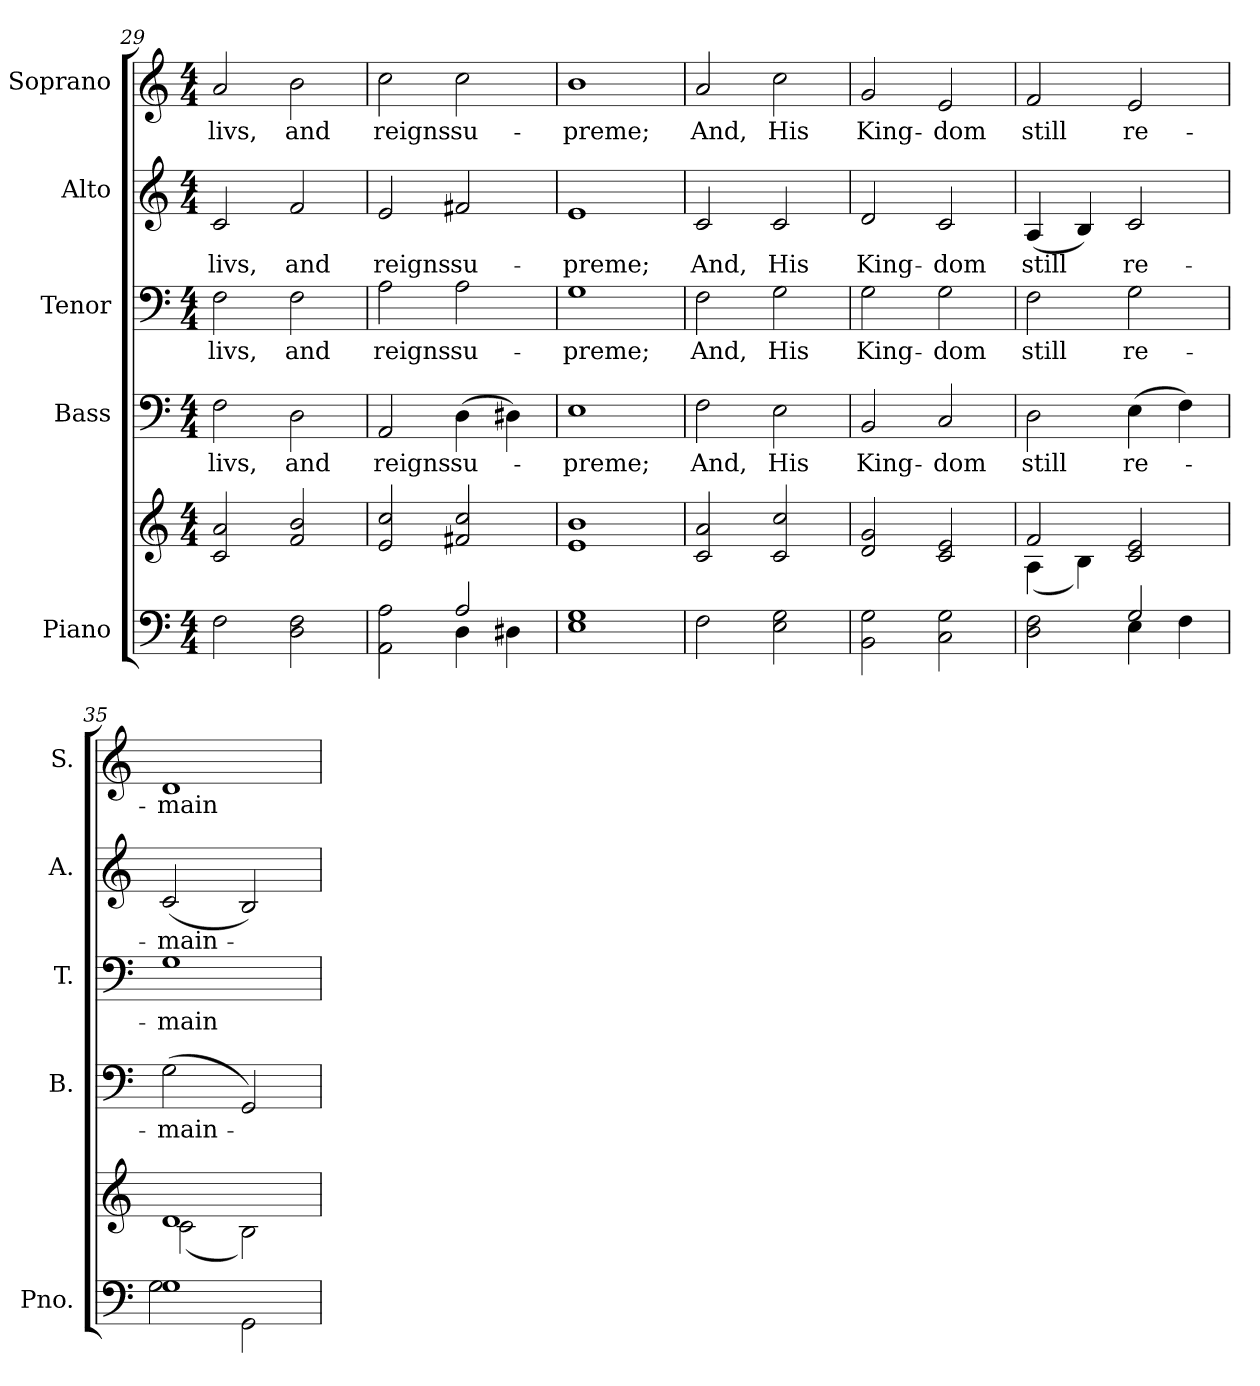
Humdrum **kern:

**kern	**kern	**kern	**text	**kern	**text	**kern	**text	**kern	**text
*part5	*part5	*part4	*part4	*part3	*part3	*part2	*part2	*part1	*part1
*staff6	*staff5	*staff4	*staff4	*staff3	*staff3	*staff2	*staff2	*staff1	*staff1
*I"Piano	*	*I"Bass	*	*I"Tenor	*	*I"Alto	*	*I"Soprano	*
*I'Pno.	*	*I'B.	*	*I'T.	*	*I'A.	*	*I'S.	*
!!LO:PB:g=z
*clefF4	*clefG2	*clefF4	*	*clefF4	*	*clefG2	*	*clefG2	*
*k[]	*k[]	*k[]	*	*k[]	*	*k[]	*	*k[]	*
*C:	*C:	*C:	*	*C:	*	*C:	*	*C:	*
*M4/4	*M4/4	*M4/4	*	*M4/4	*	*M4/4	*	*M4/4	*
=29	=29	=29	=29	=29	=29	=29	=29	=29	=29
!	!	!	!LO:LY:b:color=#000000	!	!	!	!	!	!
!	!	!	!	!	!LO:LY:b:color=#000000	!	!	!	!
!	!	!	!	!	!	!	!LO:LY:b:color=#000000	!	!
!	!	!	!	!	!	!	!	!	!LO:LY:b:color=#000000
2Fi\	2ci/ 2ai	2Fi\	livs,	2Fi\	livs,	2ci/	livs,	2ai/	livs,
!	!	!	!LO:LY:b:color=#000000	!	!	!	!	!	!
!	!	!	!	!	!LO:LY:b:color=#000000	!	!	!	!
!	!	!	!	!	!	!	!LO:LY:b:color=#000000	!	!
!	!	!	!	!	!	!	!	!	!LO:LY:b:color=#000000
2Di\ 2Fi	2fi/ 2bi	2Di\	and	2Fi\	and	2fi/	and	2bi\	and
=30	=30	=30	=30	=30	=30	=30	=30	=30	=30
*^	*	*	*	*	*	*	*	*	*
!	!	!	!	!LO:LY:b:color=#000000	!	!	!	!	!	!
!	!	!	!	!	!	!LO:LY:b:color=#000000	!	!	!	!
!	!	!	!	!	!	!	!	!LO:LY:b:color=#000000	!	!
!	!	!	!	!	!	!	!	!	!	!LO:LY:b:color=#000000
2AAi\ 2Ai	2ryy	2ei/ 2cci	2AAi/	reigns	2Ai\	reigns	2ei/	reigns	2cci\	reigns
!	!	!	!	!LO:LY:b:color=#000000	!	!	!	!	!	!
!	!	!	!	!	!	!LO:LY:b:color=#000000	!	!	!	!
!	!	!	!	!	!	!	!	!LO:LY:b:color=#000000	!	!
!	!	!	!	!	!	!	!	!	!	!LO:LY:b:color=#000000
2Ai/	4Di\	2f#Xi/ 2cci	(4Di\	su-	2Ai\	su-	2f#Xi/	su-	2cci\	su-
.	4D#Xi\	.	4D#Xi\)	.	.	.	.	.	.	.
*v	*v	*	*	*	*	*	*	*	*	*
=31	=31	=31	=31	=31	=31	=31	=31	=31	=31
*^	*	*	*	*	*	*	*	*	*
!	!	!	!	!LO:LY:b:color=#000000	!	!	!	!	!	!
*v	*v	*	*	*	*	*	*	*	*	*
*^	*	*	*	*	*	*	*	*	*
!	!	!	!	!	!	!LO:LY:b:color=#000000	!	!	!	!
*v	*v	*	*	*	*	*	*	*	*	*
*^	*	*	*	*	*	*	*	*	*
!	!	!	!	!	!	!	!	!LO:LY:b:color=#000000	!	!
*v	*v	*	*	*	*	*	*	*	*	*
*^	*	*	*	*	*	*	*	*	*
!	!	!	!	!	!	!	!	!	!	!LO:LY:b:color=#000000
*v	*v	*	*	*	*	*	*	*	*	*
1Ei 1Gi	1ei 1bi	1Ei	-preme;	1Gi	-preme;	1ei	-preme;	1bi	-preme;
!!LO:PB:g=z
=32	=32	=32	=32	=32	=32	=32	=32	=32	=32
!	!	!	!LO:LY:b:color=#000000	!	!	!	!	!	!
!	!	!	!	!	!LO:LY:b:color=#000000	!	!	!	!
!	!	!	!	!	!	!	!LO:LY:b:color=#000000	!	!
!	!	!	!	!	!	!	!	!	!LO:LY:b:color=#000000
2Fi\	2ci/ 2ai	2Fi\	And,	2Fi\	And,	2ci/	And,	2ai/	And,
!	!	!	!LO:LY:b:color=#000000	!	!	!	!	!	!
!	!	!	!	!	!LO:LY:b:color=#000000	!	!	!	!
!	!	!	!	!	!	!	!LO:LY:b:color=#000000	!	!
!	!	!	!	!	!	!	!	!	!LO:LY:b:color=#000000
2Ei\ 2Gi	2ci/ 2cci	2Ei\	His	2Gi\	His	2ci/	His	2cci\	His
=33	=33	=33	=33	=33	=33	=33	=33	=33	=33
!	!	!	!LO:LY:b:color=#000000	!	!	!	!	!	!
!	!	!	!	!	!LO:LY:b:color=#000000	!	!	!	!
!	!	!	!	!	!	!	!LO:LY:b:color=#000000	!	!
!	!	!	!	!	!	!	!	!	!LO:LY:b:color=#000000
2BBi\ 2Gi	2di/ 2gi	2BBi/	King-	2Gi\	King-	2di/	King-	2gi/	King-
!	!	!	!LO:LY:b:color=#000000	!	!	!	!	!	!
!	!	!	!	!	!LO:LY:b:color=#000000	!	!	!	!
!	!	!	!	!	!	!	!LO:LY:b:color=#000000	!	!
!	!	!	!	!	!	!	!	!	!LO:LY:b:color=#000000
2Ci\ 2Gi	2ci/ 2ei	2Ci/	-dom	2Gi\	-dom	2ci/	-dom	2ei/	-dom
=34	=34	=34	=34	=34	=34	=34	=34	=34	=34
*^	*^	*	*	*	*	*	*	*	*
!	!	!	!	!	!LO:LY:b:color=#000000	!	!	!	!	!	!
!	!	!	!	!	!	!	!LO:LY:b:color=#000000	!	!	!	!
!	!	!	!	!	!	!	!	!	!LO:LY:b:color=#000000	!	!
!	!	!	!	!	!	!	!	!	!	!	!LO:LY:b:color=#000000
2Di\ 2Fi	2ryy	2fi/	(4Ai\	2Di\	still	2Fi\	still	(4Ai/	still	2fi/	still
.	.	.	4Bi\)	.	.	.	.	4Bi/)	.	.	.
!	!	!	!	!	!LO:LY:b:color=#000000	!	!	!	!	!	!
!	!	!	!	!	!	!	!LO:LY:b:color=#000000	!	!	!	!
!	!	!	!	!	!	!	!	!	!LO:LY:b:color=#000000	!	!
!	!	!	!	!	!	!	!	!	!	!	!LO:LY:b:color=#000000
2Gi/	4Ei\	2ci/ 2ei	2ryy	(4Ei\	re-	2Gi\	re-	2ci/	re-	2ei/	re-
.	4Fi\	.	.	4Fi\)	.	.	.	.	.	.	.
!!LO:PB:g=z
=35	=35	=35	=35	=35	=35	=35	=35	=35	=35	=35	=35
!	!	!	!	!	!LO:LY:b:color=#000000	!	!	!	!	!	!
!	!	!	!	!	!	!	!LO:LY:b:color=#000000	!	!	!	!
!	!	!	!	!	!	!	!	!	!LO:LY:b:color=#000000	!	!
!	!	!	!	!	!	!	!	!	!	!	!LO:LY:b:color=#000000
1Gi	2Gi\	1di	(2ci\	(2Gi\	-main-	1Gi	-main-	(2ci/	-main-	1di	-main-
.	2GGi\	.	2Bi\)	2GGi/)	.	.	.	2Bi/)	.	.	.
*v	*v	*	*	*	*	*	*	*	*	*	*
*	*v	*v	*	*	*	*	*	*	*	*
=	=	=	=	=	=	=	=	=	=
*-	*-	*-	*-	*-	*-	*-	*-	*-	*-
